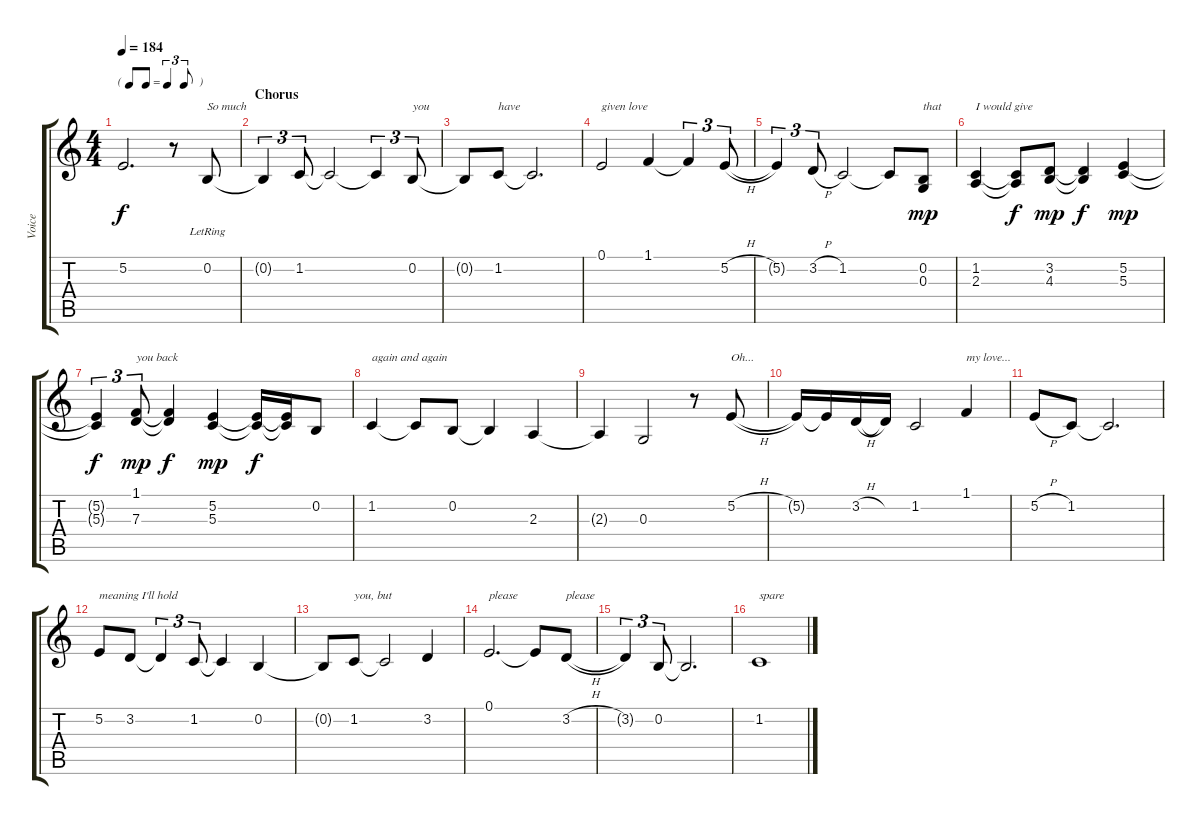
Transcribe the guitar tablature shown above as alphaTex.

\track ("Voice" "Voice") {instrument clarinet}
\staff {score tabs}
\tuning (E4 B3 G3 D3 A2 E2) {hide}
\ts (4 4)
\tf triplet8th
\tempo 184
\clef g2
\ks c
5.2{t}.2{d dy f} r.8 0.2{lr}.8{txt "So much"} |
\section ("" "Chorus")
0.2{t}.4{tu (3 2)} 1.2.8{tu (3 2)} 1.2{t}.2 1.2{t}.4{tu (3 2)} 0.2.8{tu (3 2) txt "you"} |
0.2{t}.8 1.2.8{txt "have"} 1.2{t}.2{d} |
0.1.2{txt "given love"} 1.1.4 1.1{t}.4{tu (3 2)} 5.2{h}.8{tu (3 2)} |
5.2{t}.4{tu (3 2)} 3.2{h}.8{tu (3 2)} 1.2.2 1.2{t}.8 (0.2 0.3).8{txt "that" dy mp} |
(1.2 2.3).4{txt "I would give"} (1.2{t} 2.3{t}).8{dy f} (3.2 4.3).8{dy mp} (3.2{t} 4.3{t}).4{dy f} (5.2 5.3).4{dy mp} |
(5.2{t} 5.3{t}).4{tu (3 2) dy f} (1.1 7.3).8{tu (3 2) txt "you back" dy mp} (1.1{t} 7.3{t}).4{dy f} (5.2 5.3).4{dy mp} (5.2{t} 5.3{t}).16{dy f} (5.2{t} 5.3{t}).16 0.2.8 |
1.2.4{txt "again and again"} 1.2{t}.8 0.2.8 0.2{t}.4 2.3.4 |
2.3{t}.4 0.3.2 r.8 5.2{h}.8{txt "Oh..."} |
5.2{t}.16 5.2{t}.16 3.2{h}.16 3.2{t}.16 1.2.2 1.1.4{txt "my love..."} |
5.2{h}.8 1.2.8 1.2{t}.2{d} |
5.2.8{txt "meaning I'll hold"} 3.2.8 3.2{t}.4{tu (3 2)} 1.2.8{tu (3 2)} 1.2{t}.4 0.2.4 |
0.2{t}.8 1.2.8{txt "you, but"} 1.2{t}.2 3.2.4 |
0.1.2{d txt "please"} 0.1{t}.8 3.2{h}.8{txt "please"} |
3.2{t}.4{tu (3 2)} 0.2.8{tu (3 2)} 0.2{t}.2{d} |
1.2.1{txt "spare"}
